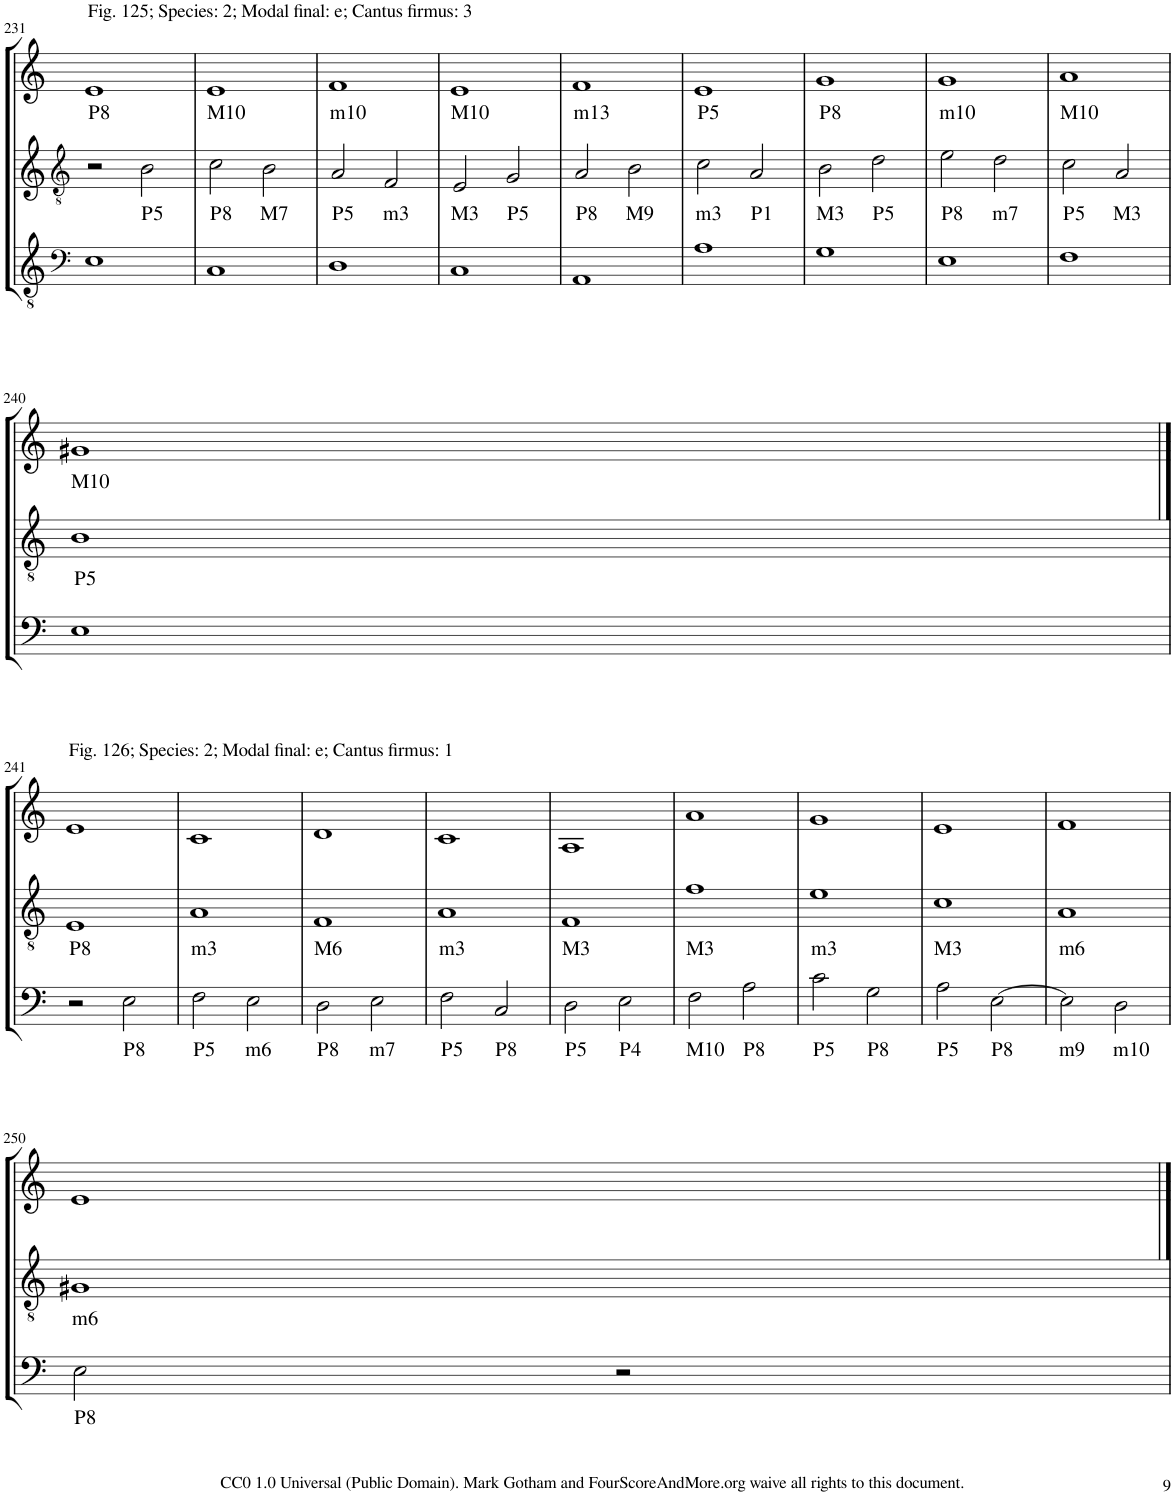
**kern	**text	**kern	**text	**kern	**text
*part3	*part3	*part2	*part2	*part1	*part1
*staff3	*staff3	*staff2	*staff2	*staff1	*staff1
*I"Piano	*	*I"Piano	*	*I"Piano	*
*I'Pno	*	*I'Pno	*	*I'Pno	*
!!LO:PB:g=z
*clefF4	*	*clefGv2	*	*clefG2	*
*k[]	*	*k[]	*	*k[]	*
*M4/4	*	*M4/4	*	*M4/4	*
=231	=231	=231	=231	=231	=231
!	!	!	!	!LO:TX:a:t=Fig. 125; Species&colon; 2; Modal final&colon; e; Cantus firmus&colon; 3	!
!	!	!	!	!	!LO:LY:b
1E	.	2r	.	1e	P8
!	!	!	!LO:LY:b	!	!
.	.	2B\	P5	.	.
=232	=232	=232	=232	=232	=232
!	!	!	!LO:LY:b	!	!LO:LY:b
1C	.	2c\	P8	1e	M10
!	!	!	!LO:LY:b	!	!
.	.	2B\	M7	.	.
=233	=233	=233	=233	=233	=233
!	!	!	!LO:LY:b	!	!LO:LY:b
1D	.	2A/	P5	1f	m10
!	!	!	!LO:LY:b	!	!
.	.	2F/	m3	.	.
=234	=234	=234	=234	=234	=234
!	!	!	!LO:LY:b	!	!LO:LY:b
1C	.	2E/	M3	1e	M10
!	!	!	!LO:LY:b	!	!
.	.	2G/	P5	.	.
=235	=235	=235	=235	=235	=235
!	!	!	!LO:LY:b	!	!LO:LY:b
1AA	.	2A/	P8	1f	m13
!	!	!	!LO:LY:b	!	!
.	.	2B\	M9	.	.
=236	=236	=236	=236	=236	=236
!	!	!	!LO:LY:b	!	!LO:LY:b
1A	.	2c\	m3	1e	P5
!	!	!	!LO:LY:b	!	!
.	.	2A/	P1	.	.
=237	=237	=237	=237	=237	=237
!	!	!	!LO:LY:b	!	!LO:LY:b
1G	.	2B\	M3	1g	P8
!	!	!	!LO:LY:b	!	!
.	.	2d\	P5	.	.
=238	=238	=238	=238	=238	=238
!	!	!	!LO:LY:b	!	!LO:LY:b
1E	.	2e\	P8	1g	m10
!	!	!	!LO:LY:b	!	!
.	.	2d\	m7	.	.
=239	=239	=239	=239	=239	=239
!	!	!	!LO:LY:b	!	!LO:LY:b
1F	.	2c\	P5	1a	M10
!	!	!	!LO:LY:b	!	!
.	.	2A/	M3	.	.
!!LO:LB:g=z
=240	=240	=240	=240	=240	=240
!	!	!	!LO:LY:b	!	!LO:LY:b
1E	.	1B	P5	1g#X	M10
!!LO:LB:g=z
==241	==241	==241	==241	==241	==241
!	!	!	!	!LO:TX:a:t=Fig. 126; Species&colon; 2; Modal final&colon; e; Cantus firmus&colon; 1	!
!	!	!	!LO:LY:b	!	!
2r	.	1E	P8	1e	.
!	!LO:LY:b	!	!	!	!
2E\	P8	.	.	.	.
=242	=242	=242	=242	=242	=242
!	!LO:LY:b	!	!LO:LY:b	!	!
2F\	P5	1A	m3	1c	.
!	!LO:LY:b	!	!	!	!
2E\	m6	.	.	.	.
=243	=243	=243	=243	=243	=243
!	!LO:LY:b	!	!LO:LY:b	!	!
2D\	P8	1F	M6	1d	.
!	!LO:LY:b	!	!	!	!
2E\	m7	.	.	.	.
=244	=244	=244	=244	=244	=244
!	!LO:LY:b	!	!LO:LY:b	!	!
2F\	P5	1A	m3	1c	.
!	!LO:LY:b	!	!	!	!
2C/	P8	.	.	.	.
=245	=245	=245	=245	=245	=245
!	!LO:LY:b	!	!LO:LY:b	!	!
2D\	P5	1F	M3	1A	.
!	!LO:LY:b	!	!	!	!
2E\	P4	.	.	.	.
=246	=246	=246	=246	=246	=246
!	!LO:LY:b	!	!LO:LY:b	!	!
2F\	M10	1f	M3	1a	.
!	!LO:LY:b	!	!	!	!
2A\	P8	.	.	.	.
=247	=247	=247	=247	=247	=247
!	!LO:LY:b	!	!LO:LY:b	!	!
2c\	P5	1e	m3	1g	.
!	!LO:LY:b	!	!	!	!
2G\	P8	.	.	.	.
=248	=248	=248	=248	=248	=248
!	!LO:LY:b	!	!LO:LY:b	!	!
2A\	P5	1c	M3	1e	.
!	!LO:LY:b	!	!	!	!
[2E\	P8	.	.	.	.
=249	=249	=249	=249	=249	=249
!	!LO:LY:b	!	!LO:LY:b	!	!
2E\]	m9	1A	m6	1f	.
!	!LO:LY:b	!	!	!	!
2D\	m10	.	.	.	.
!!LO:LB:g=z
=250	=250	=250	=250	=250	=250
!	!LO:LY:b	!	!LO:LY:b	!	!
2E\	P8	1G#X	m6	1e	.
2r	.	.	.	.	.
==	==	==	==	==	==
*-	*-	*-	*-	*-	*-
